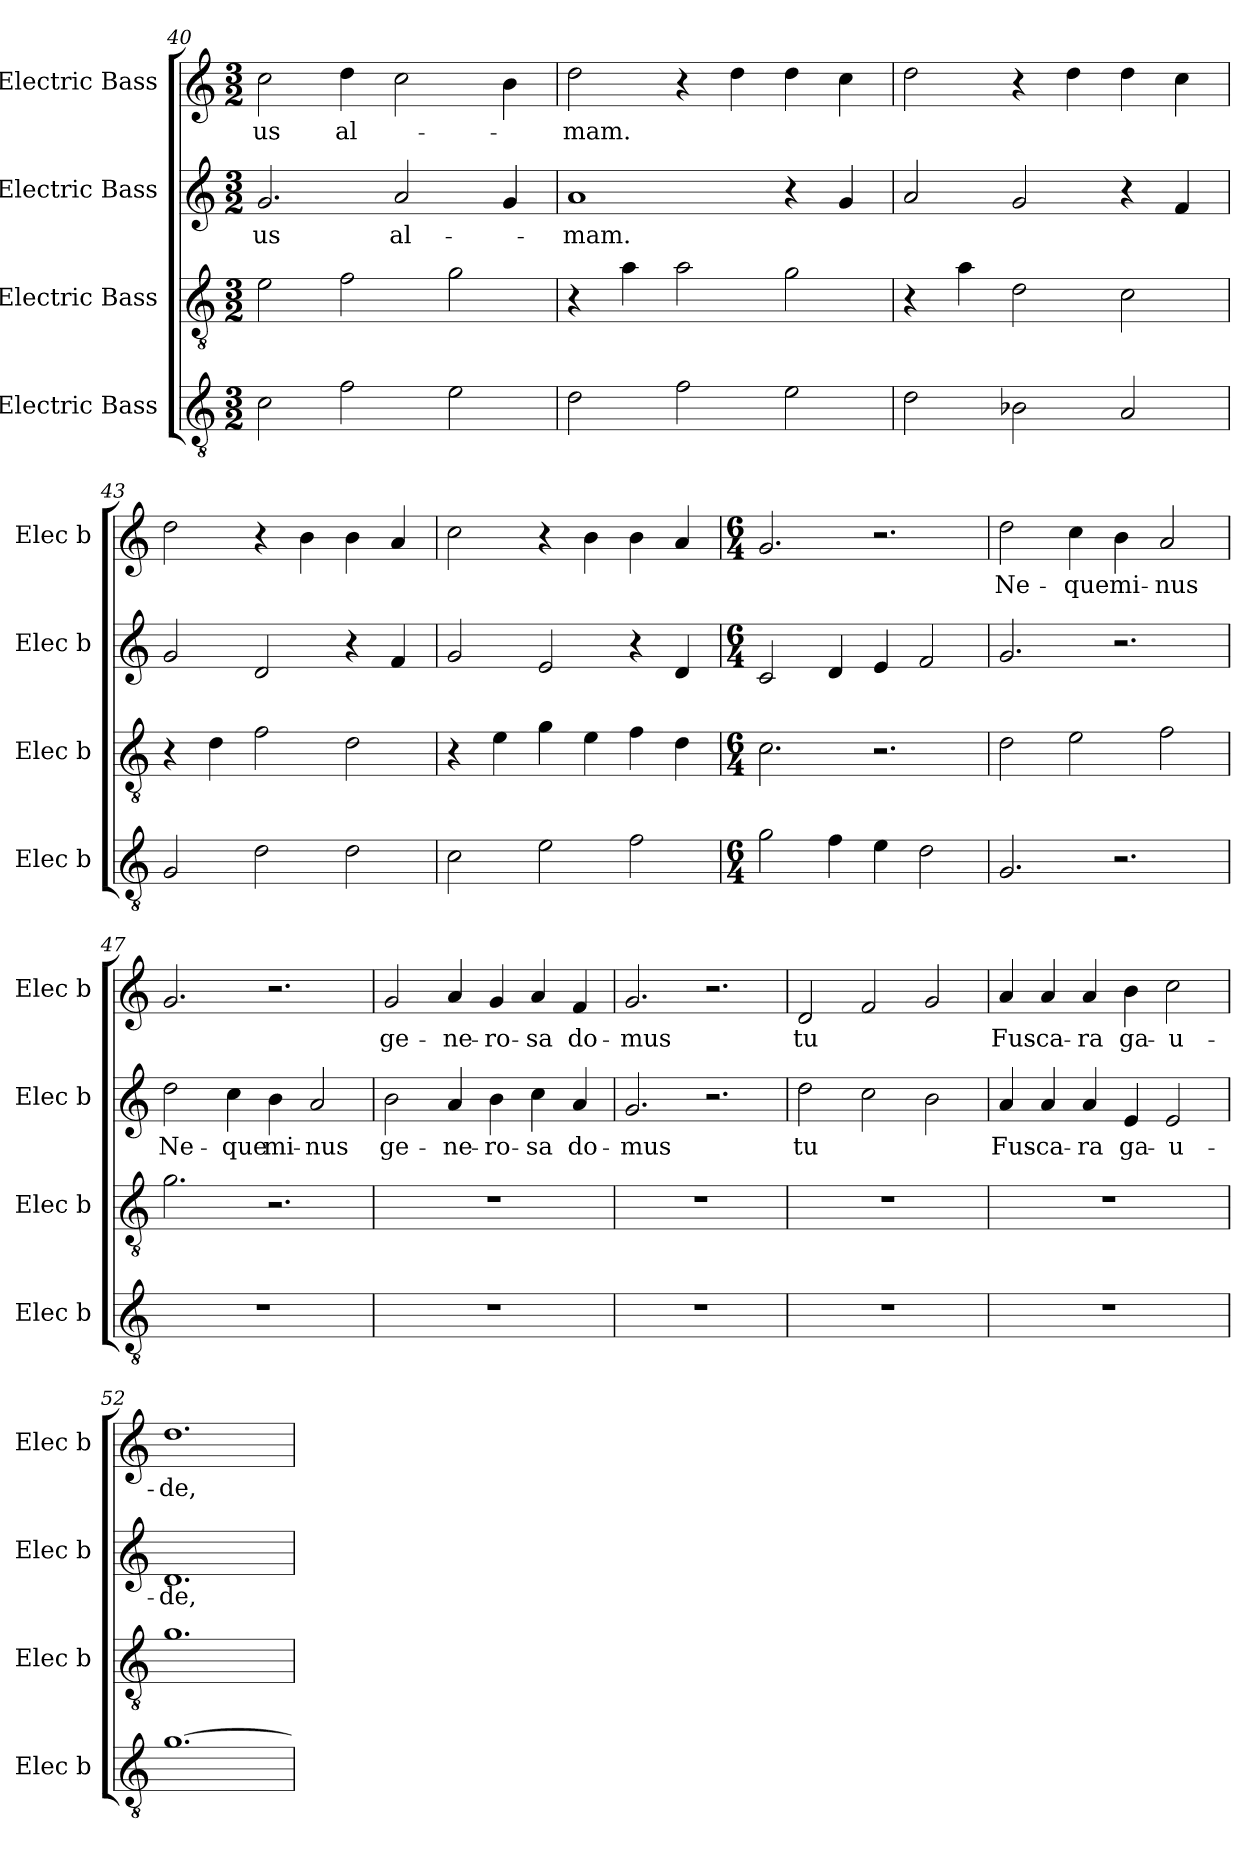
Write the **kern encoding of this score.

**kern	**kern	**kern	**text	**kern	**text
*part4	*part3	*part2	*part2	*part1	*part1
*staff4	*staff3	*staff2	*staff2	*staff1	*staff1
*I"Electric Bass	*I"Electric Bass	*I"Electric Bass	*	*I"Electric Bass	*
*I'Elec b	*I'Elec b	*I'Elec b	*	*I'Elec b	*
*clefGv2	*clefGv2	*clefG2	*	*clefG2	*
*M3/2	*M3/2	*M3/2	*	*M3/2	*
=40	=40	=40	=40	=40	=40
!	!	!	!LO:LY:b	!	!LO:LY:b
2c\	2e\	2.g/	-us	2cc\	-us
!	!	!	!	!	!LO:LY:b
2f\	2f\	.	.	4dd\	al-
!	!	!	!LO:LY:b	!	!
.	.	2a/	al-	2cc\	.
2e\	2g\	.	.	.	.
.	.	4g/	.	4b\	.
!!LO:PB:g=z
=41	=41	=41	=41	=41	=41
!	!	!	!LO:LY:b	!	!LO:LY:b
2d\	4r	1a	-mam.	2dd\	-mam.
.	4a\	.	.	.	.
2f\	2a\	.	.	4r	.
.	.	.	.	4dd\	.
2e\	2g\	4r	.	4dd\	.
.	.	4g/	.	4cc\	.
=42	=42	=42	=42	=42	=42
2d\	4r	2a/	.	2dd\	.
.	4a\	.	.	.	.
2B-X\	2d\	2g/	.	4r	.
.	.	.	.	4dd\	.
2A/	2c\	4r	.	4dd\	.
.	.	4f/	.	4cc\	.
=43	=43	=43	=43	=43	=43
2G/	4r	2g/	.	2dd\	.
.	4d\	.	.	.	.
2d\	2f\	2d/	.	4r	.
.	.	.	.	4b\	.
2d\	2d\	4r	.	4b\	.
.	.	4f/	.	4a/	.
=44	=44	=44	=44	=44	=44
2c\	4r	2g/	.	2cc\	.
.	4e\	.	.	.	.
2e\	4g\	2e/	.	4r	.
.	4e\	.	.	4b\	.
2f\	4f\	4r	.	4b\	.
.	4d\	4d/	.	4a/	.
=45	=45	=45	=45	=45	=45
*M6/4	*M6/4	*M6/4	*	*M6/4	*
2g\	2.c\	2c/	.	2.g/	.
4f\	.	4d/	.	.	.
4e\	2.r	4e/	.	2.r	.
2d\	.	2f/	.	.	.
!!LO:LB:g=z
=46	=46	=46	=46	=46	=46
!	!	!	!	!	!LO:LY:b
2.G/	2d\	2.g/	.	2dd\	Ne-
!	!	!	!	!	!LO:LY:b
.	2e\	.	.	4cc\	-que
!	!	!	!	!	!LO:LY:b
2.r	.	2.r	.	4b\	mi-
!	!	!	!	!	!LO:LY:b
.	2f\	.	.	2a/	-nus
=47	=47	=47	=47	=47	=47
!	!	!	!LO:LY:b	!	!
1.r	2.g\	2dd\	Ne-	2.g/	.
!	!	!	!LO:LY:b	!	!
.	.	4cc\	-que	.	.
!	!	!	!LO:LY:b	!	!
.	2.r	4b\	mi-	2.r	.
!	!	!	!LO:LY:b	!	!
.	.	2a/	-nus	.	.
=48	=48	=48	=48	=48	=48
!	!	!	!LO:LY:b	!	!LO:LY:b
1.r	1.r	2b\	ge-	2g/	ge-
!	!	!	!LO:LY:b	!	!LO:LY:b
.	.	4a/	-ne-	4a/	-ne-
!	!	!	!LO:LY:b	!	!LO:LY:b
.	.	4b\	-ro-	4g/	-ro-
!	!	!	!LO:LY:b	!	!LO:LY:b
.	.	4cc\	-sa	4a/	-sa
!	!	!	!LO:LY:b	!	!LO:LY:b
.	.	4a/	do-	4f/	do-
=49	=49	=49	=49	=49	=49
!	!	!	!LO:LY:b	!	!LO:LY:b
1.r	1.r	2.g/	-mus	2.g/	-mus
.	.	2.r	.	2.r	.
=50	=50	=50	=50	=50	=50
!	!	!	!LO:LY:b	!	!LO:LY:b
1.r	1.r	2dd\	tu	2d/	tu
.	.	2cc\	.	2f/	.
.	.	2b\	.	2g/	.
!!LO:LB:g=z
=51	=51	=51	=51	=51	=51
!	!	!	!LO:LY:b	!	!LO:LY:b
1.r	1.r	4a/	Fus-	4a/	Fus-
!	!	!	!LO:LY:b	!	!LO:LY:b
.	.	4a/	-ca-	4a/	-ca-
!	!	!	!LO:LY:b	!	!LO:LY:b
.	.	4a/	-ra	4a/	-ra
!	!	!	!LO:LY:b	!	!LO:LY:b
.	.	4e/	ga-	4b\	ga-
!	!	!	!LO:LY:b	!	!LO:LY:b
.	.	2e/	-u-	2cc\	-u-
=52	=52	=52	=52	=52	=52
!	!	!	!LO:LY:b	!	!LO:LY:b
[1.g	1.g	1.d	-de,	1.dd	-de,
=	=	=	=	=	=
*-	*-	*-	*-	*-	*-
